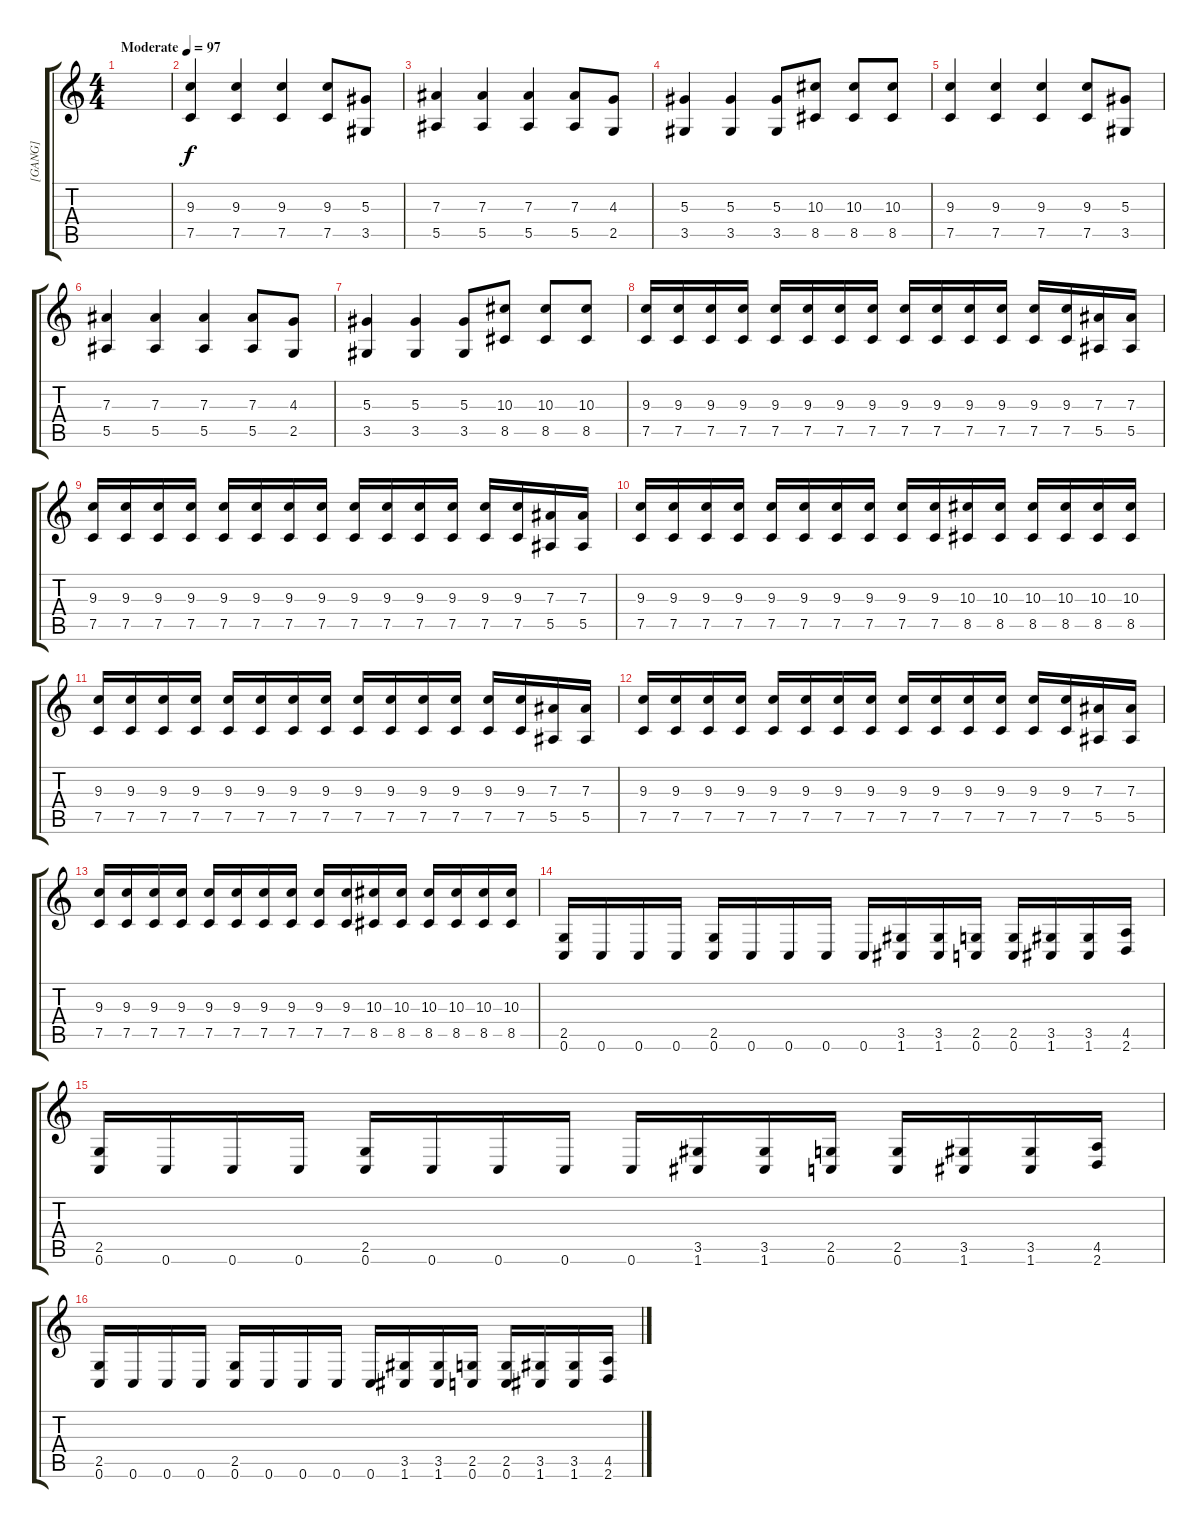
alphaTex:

\track ("[GANG]" "[GANG]") {instrument distortionguitar}
\staff {score tabs}
\tuning (C4 G3 Eb3 Bb2 F2 C2) {hide}
\ts (4 4)
\tempo (97 "Moderate")
\clef g2
\ks c
|
(9.3 7.5).4 (9.3 7.5).4 (9.3 7.5).4 (9.3 7.5).8 (5.3 3.5).8 |
(7.3 5.5).4 (7.3 5.5).4 (7.3 5.5).4 (7.3 5.5).8 (4.3 2.5).8 |
(5.3 3.5).4 (5.3 3.5).4 (5.3 3.5).8 (10.3 8.5).8 (10.3 8.5).8 (10.3 8.5).8 |
(9.3 7.5).4 (9.3 7.5).4 (9.3 7.5).4 (9.3 7.5).8 (5.3 3.5).8 |
(7.3 5.5).4 (7.3 5.5).4 (7.3 5.5).4 (7.3 5.5).8 (4.3 2.5).8 |
(5.3 3.5).4 (5.3 3.5).4 (5.3 3.5).8 (10.3 8.5).8 (10.3 8.5).8 (10.3 8.5).8 |
(9.3 7.5).16 (9.3 7.5).16 (9.3 7.5).16 (9.3 7.5).16 (9.3 7.5).16 (9.3 7.5).16 (9.3 7.5).16 (9.3 7.5).16 (9.3 7.5).16 (9.3 7.5).16 (9.3 7.5).16 (9.3 7.5).16 (9.3 7.5).16 (9.3 7.5).16 (7.3 5.5).16 (7.3 5.5).16 |
(9.3 7.5).16 (9.3 7.5).16 (9.3 7.5).16 (9.3 7.5).16 (9.3 7.5).16 (9.3 7.5).16 (9.3 7.5).16 (9.3 7.5).16 (9.3 7.5).16 (9.3 7.5).16 (9.3 7.5).16 (9.3 7.5).16 (9.3 7.5).16 (9.3 7.5).16 (7.3 5.5).16 (7.3 5.5).16 |
(9.3 7.5).16 (9.3 7.5).16 (9.3 7.5).16 (9.3 7.5).16 (9.3 7.5).16 (9.3 7.5).16 (9.3 7.5).16 (9.3 7.5).16 (9.3 7.5).16 (9.3 7.5).16 (10.3 8.5).16 (10.3 8.5).16 (10.3 8.5).16 (10.3 8.5).16 (10.3 8.5).16 (10.3 8.5).16 |
(9.3 7.5).16 (9.3 7.5).16 (9.3 7.5).16 (9.3 7.5).16 (9.3 7.5).16 (9.3 7.5).16 (9.3 7.5).16 (9.3 7.5).16 (9.3 7.5).16 (9.3 7.5).16 (9.3 7.5).16 (9.3 7.5).16 (9.3 7.5).16 (9.3 7.5).16 (7.3 5.5).16 (7.3 5.5).16 |
(9.3 7.5).16 (9.3 7.5).16 (9.3 7.5).16 (9.3 7.5).16 (9.3 7.5).16 (9.3 7.5).16 (9.3 7.5).16 (9.3 7.5).16 (9.3 7.5).16 (9.3 7.5).16 (9.3 7.5).16 (9.3 7.5).16 (9.3 7.5).16 (9.3 7.5).16 (7.3 5.5).16 (7.3 5.5).16 |
(9.3 7.5).16 (9.3 7.5).16 (9.3 7.5).16 (9.3 7.5).16 (9.3 7.5).16 (9.3 7.5).16 (9.3 7.5).16 (9.3 7.5).16 (9.3 7.5).16 (9.3 7.5).16 (10.3 8.5).16 (10.3 8.5).16 (10.3 8.5).16 (10.3 8.5).16 (10.3 8.5).16 (10.3 8.5).16 |
(2.5 0.6).16 0.6.16 0.6.16 0.6.16 (2.5 0.6).16 0.6.16 0.6.16 0.6.16 0.6.16 (3.5 1.6).16 (3.5 1.6).16 (2.5 0.6).16 (2.5 0.6).16 (3.5 1.6).16 (3.5 1.6).16 (4.5 2.6).16 |
(2.5 0.6).16 0.6.16 0.6.16 0.6.16 (2.5 0.6).16 0.6.16 0.6.16 0.6.16 0.6.16 (3.5 1.6).16 (3.5 1.6).16 (2.5 0.6).16 (2.5 0.6).16 (3.5 1.6).16 (3.5 1.6).16 (4.5 2.6).16 |
(2.5 0.6).16 0.6.16 0.6.16 0.6.16 (2.5 0.6).16 0.6.16 0.6.16 0.6.16 0.6.16 (3.5 1.6).16 (3.5 1.6).16 (2.5 0.6).16 (2.5 0.6).16 (3.5 1.6).16 (3.5 1.6).16 (4.5 2.6).16
